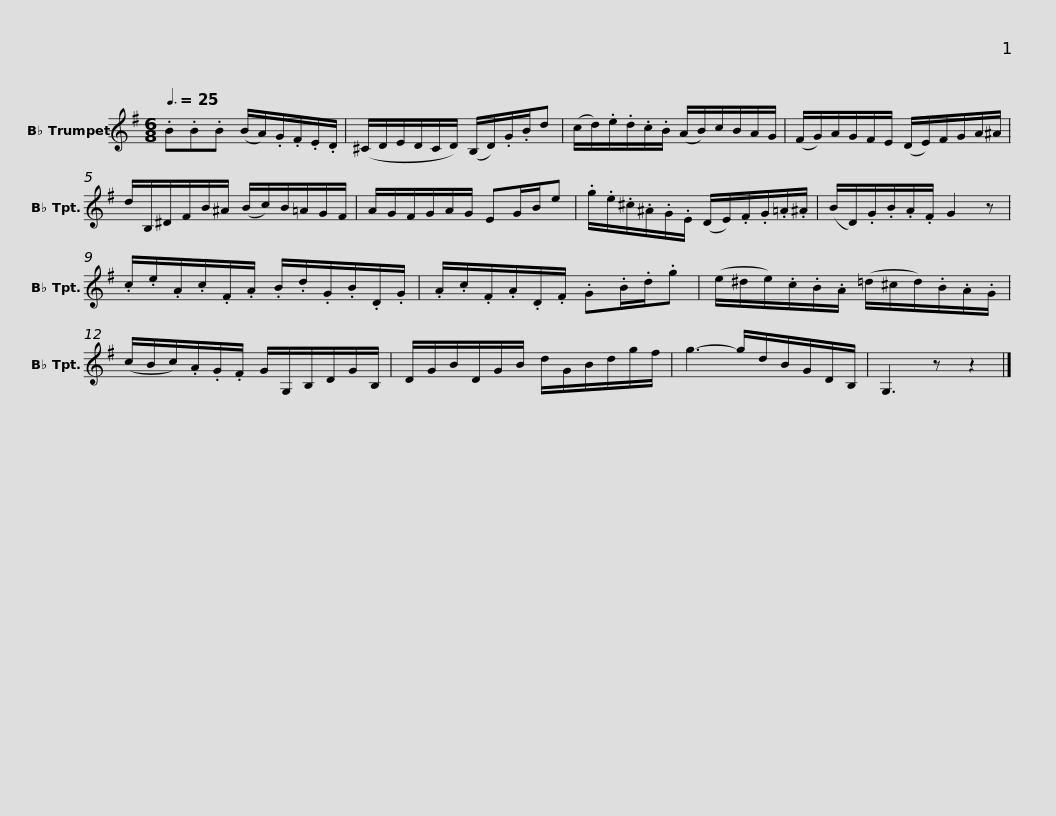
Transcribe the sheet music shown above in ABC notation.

X:1
L:1/8
Q:3/8=25
M:6/8
I:linebreak $
K:none
V:1 treble transpose=-2
V:1
[K:G] .B.B.B (B/A/).G/.F/.E/.D/ | (^C/D/E/D/C/D/) (B,/D/).G/.B/d | (c/d/).e/.d/.c/.B/ (A/B/)c/B/A/G/ | (F/G/)A/G/F/E/ (D/E/)F/G/A/^A/ |$ d/B,/^D/F/B/^A/ (B/c/)B/=A/G/F/ | %5
 A/G/F/G/A/G/ EG/B/e | .g/.e/.^c/.^A/.G/.E/ (D/E/).F/.G/.=A/.^A/ | (B/D/).G/.B/.A/.F/ G2 z |$ .c/.e/.A/.c/.F/.A/ .B/.d/.G/.B/.D/.G/ | .A/.c/.F/.A/.D/.F/ .G.B/.d/.g | %10
 (e/^d/e/).c/.B/.A/ (=d/^c/d/).B/.A/.G/ |$ (c/B/c/).A/.G/.F/ G/G,/B,/D/G/B,/ | D/G/B/D/G/B/ d/G/B/d/g/f/ | g3- g/d/B/G/D/B,/ | G,3 z z2 |] %15
